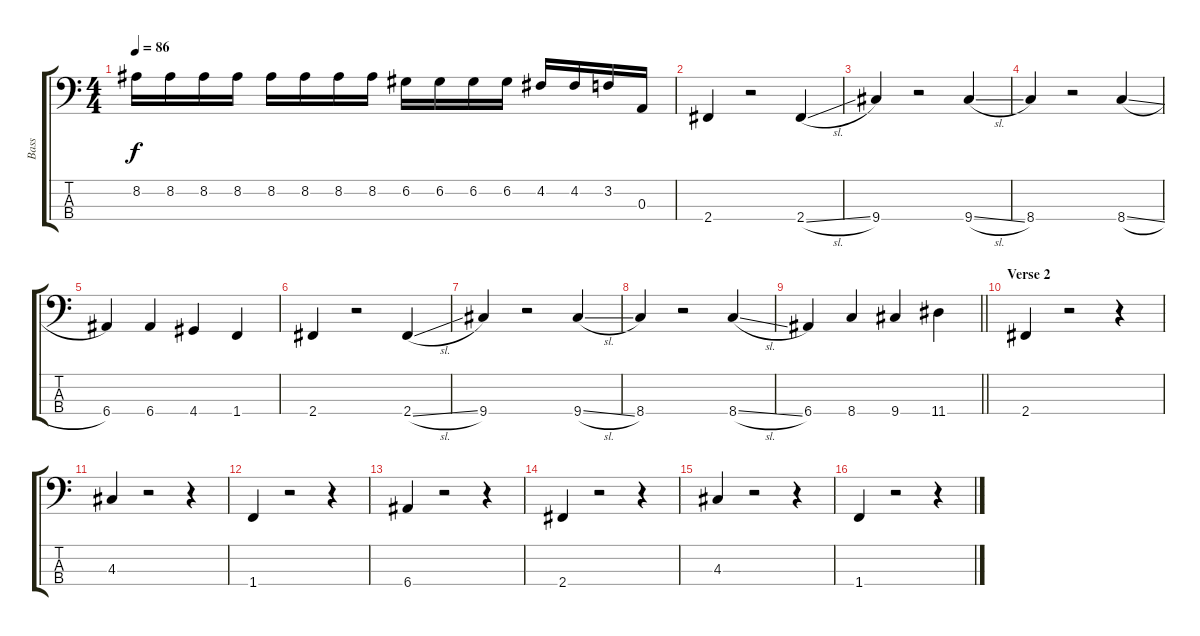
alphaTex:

\track ("Bass" "Bass") {instrument electricbassfinger}
\staff {score tabs}
\tuning (G2 D2 A1 E1) {hide}
\ts (4 4)
\tempo 86
\clef f4
\ks c
8.2.16{dy f} 8.2.16 8.2.16 8.2.16 8.2.16 8.2.16 8.2.16 8.2.16 6.2.16 6.2.16 6.2.16 6.2.16 4.2.16 4.2.16 3.2.16 0.3.16 |
2.4.4 r.2 2.4{sl}.4 |
9.4.4 r.2 9.4{sl}.4 |
8.4.4 r.2 8.4{sl}.4 |
6.4.4 6.4.4 4.4.4 1.4.4 |
2.4.4 r.2 2.4{sl}.4 |
9.4.4 r.2 9.4{sl}.4 |
8.4.4 r.2 8.4{sl}.4 |
\barLineRight lightlight
6.4.4 8.4.4 9.4.4 11.4.4 |
\section ("" "Verse 2")
2.4.4 r.2 r.4 |
4.3.4 r.2 r.4 |
1.4.4 r.2 r.4 |
6.4.4 r.2 r.4 |
2.4.4 r.2 r.4 |
4.3.4 r.2 r.4 |
1.4.4 r.2 r.4
